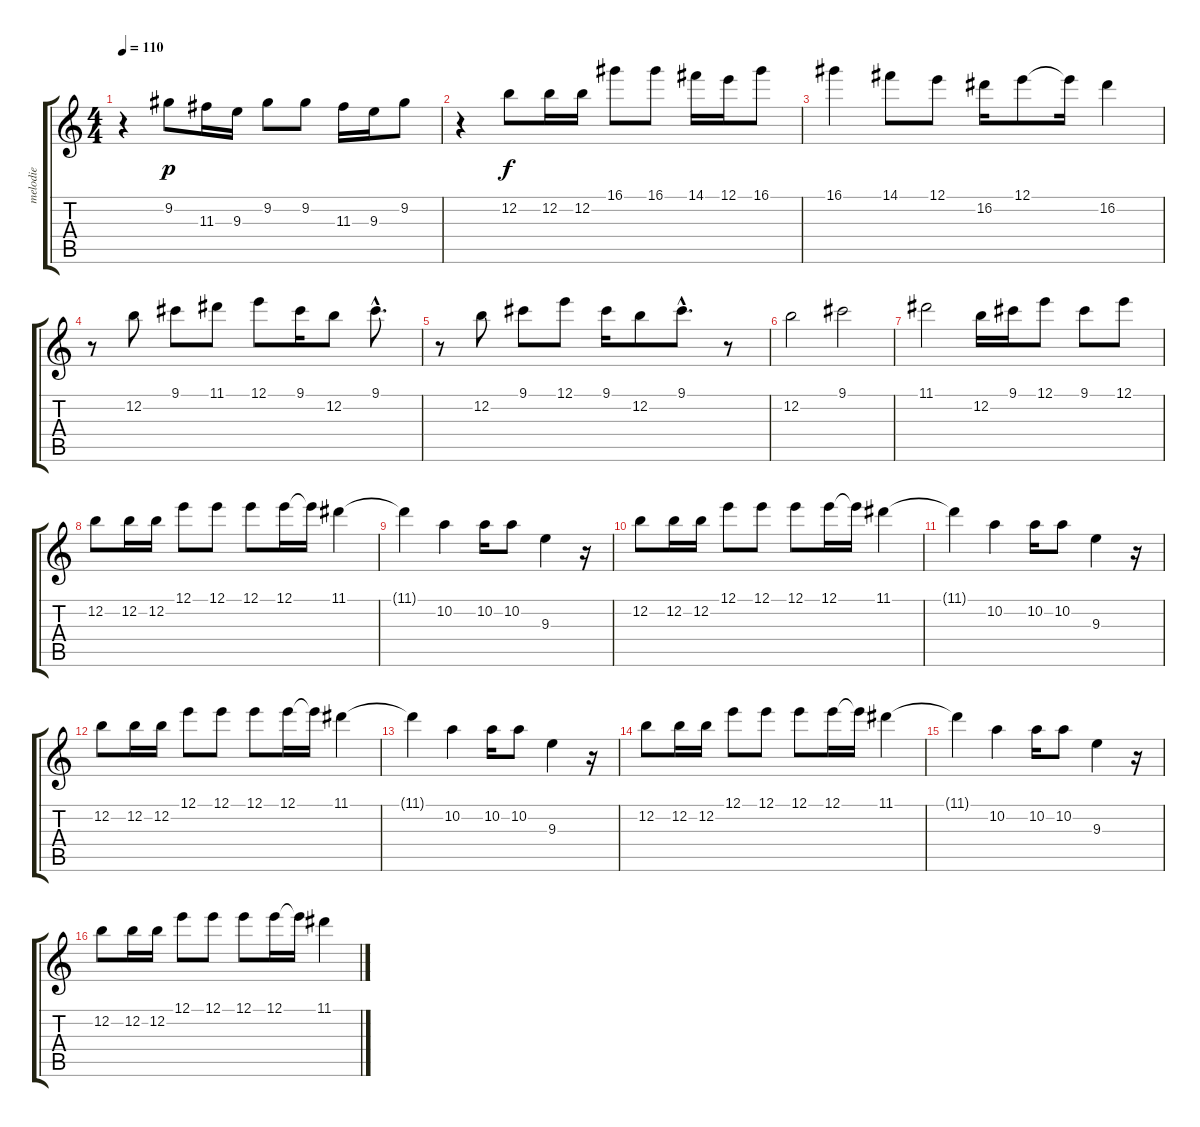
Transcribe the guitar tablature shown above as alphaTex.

\track ("melodie" "melodie") {instrument acousticguitarnylon}
\staff {score tabs}
\tuning (E4 B3 G3 D3 A2 E2) {hide}
\ts (4 4)
\tempo 110
\clef g2
\ks c
r.4{dy f} 9.2.8{dy p} 11.3.16 9.3.16 9.2.8 9.2.8 11.3.16 9.3.16 9.2.8 |
r.4 12.2.8{dy f} 12.2.16 12.2.16 16.1.8 16.1.8 14.1.16 12.1.16 16.1.8 |
16.1.4 14.1.8 12.1.8 16.2.16 12.1.8 12.1{t}.16 16.2.4 |
r.8 12.2.8 9.1.8 11.1.8 12.1.8 9.1.16 12.2.8 9.1{hac}.8{d} |
r.8 12.2.8 9.1.8 12.1.8 9.1.16 12.2.8 9.1{hac}.8{d} r.8 |
12.2.2 9.1.2 |
11.1.2 12.2.16 9.1.16 12.1.8 9.1.8 12.1.8 |
12.2.8 12.2.16 12.2.16 12.1.8 12.1.8 12.1.8 12.1.16 12.1{t}.16 11.1.4 |
11.1{t}.4 10.2.4 10.2.16 10.2.8 9.3.4 r.16 |
12.2.8 12.2.16 12.2.16 12.1.8 12.1.8 12.1.8 12.1.16 12.1{t}.16 11.1.4 |
11.1{t}.4 10.2.4 10.2.16 10.2.8 9.3.4 r.16 |
12.2.8 12.2.16 12.2.16 12.1.8 12.1.8 12.1.8 12.1.16 12.1{t}.16 11.1.4 |
11.1{t}.4 10.2.4 10.2.16 10.2.8 9.3.4 r.16 |
12.2.8 12.2.16 12.2.16 12.1.8 12.1.8 12.1.8 12.1.16 12.1{t}.16 11.1.4 |
11.1{t}.4 10.2.4 10.2.16 10.2.8 9.3.4 r.16 |
12.2.8 12.2.16 12.2.16 12.1.8 12.1.8 12.1.8 12.1.16 12.1{t}.16 11.1.4
